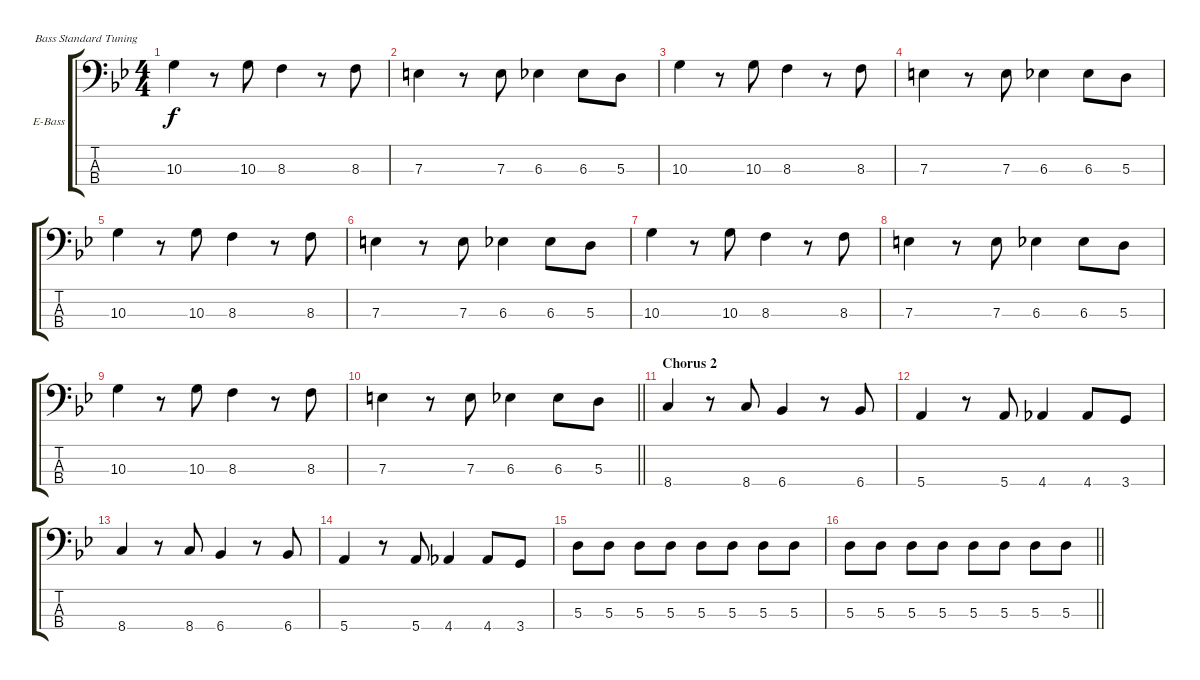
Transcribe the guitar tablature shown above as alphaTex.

\bracketExtendMode groupsimilarinstruments
\firstSystemTrackNameOrientation horizontal
\otherSystemsTrackNameOrientation horizontal
\track ("Bass" "E-Bass") {instrument electricbassfinger}
\staff {score tabs}
\tuning (G2 D2 A1 E1)
\ts (4 4)
\tempo (82 hide)
\clef f4
\ks gminor
10.3.4{dy f} r.8 10.3.8 8.3.4 r.8 8.3.8 |
7.3.4 r.8 7.3.8 6.3.4 6.3.8 5.3.8 |
10.3.4 r.8 10.3.8 8.3.4 r.8 8.3.8 |
7.3.4 r.8 7.3.8 6.3.4 6.3.8 5.3.8 |
10.3.4 r.8 10.3.8 8.3.4 r.8 8.3.8 |
7.3.4 r.8 7.3.8 6.3.4 6.3.8 5.3.8 |
10.3.4 r.8 10.3.8 8.3.4 r.8 8.3.8 |
7.3.4 r.8 7.3.8 6.3.4 6.3.8 5.3.8 |
10.3.4 r.8 10.3.8 8.3.4 r.8 8.3.8 |
\barLineRight lightlight
7.3.4 r.8 7.3.8 6.3.4 6.3.8 5.3.8 |
\section ("" "Chorus 2")
8.4.4 r.8 8.4.8 6.4.4 r.8 6.4.8 |
5.4.4 r.8 5.4.8 4.4.4 4.4.8 3.4.8 |
8.4.4 r.8 8.4.8 6.4.4 r.8 6.4.8 |
5.4.4 r.8 5.4.8 4.4.4 4.4.8 3.4.8 |
5.3.8 5.3.8 5.3.8 5.3.8 5.3.8 5.3.8 5.3.8 5.3.8 |
\barLineRight lightlight
5.3.8 5.3.8 5.3.8 5.3.8 5.3.8 5.3.8 5.3.8 5.3.8
